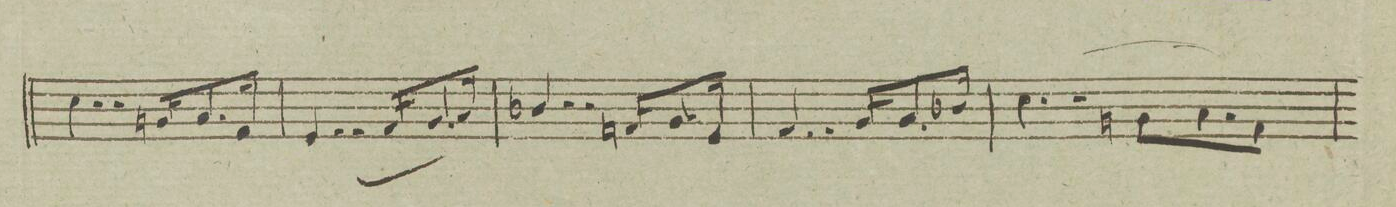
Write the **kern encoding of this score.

**kern	**dynam
*I"Basso	*
*clefF4	*
*k[b-e-a-]	*
*met(c|)	*
*M3/4	*
4..E-\	.
16BBn/KL	.
8.C/	.
16AA-/Jk	.
=101	=101
(4..GG/	.
16AA-/KL	.
8.BB-/)	.
16C/Jk	.
=102	=102
4..D-X/	.
16AAn/KL	.
8.BB-/	.
16GG/Jk	.
=103	=103
4..AA-/	.
16BB-/KL	.
8.C/	.
16D-X\Jk	.
=104	=104
(4..E-\	.
16BBnKL\	.
8.C/)	.
16AA-/Jk	.
=105	=105
*-	*-
